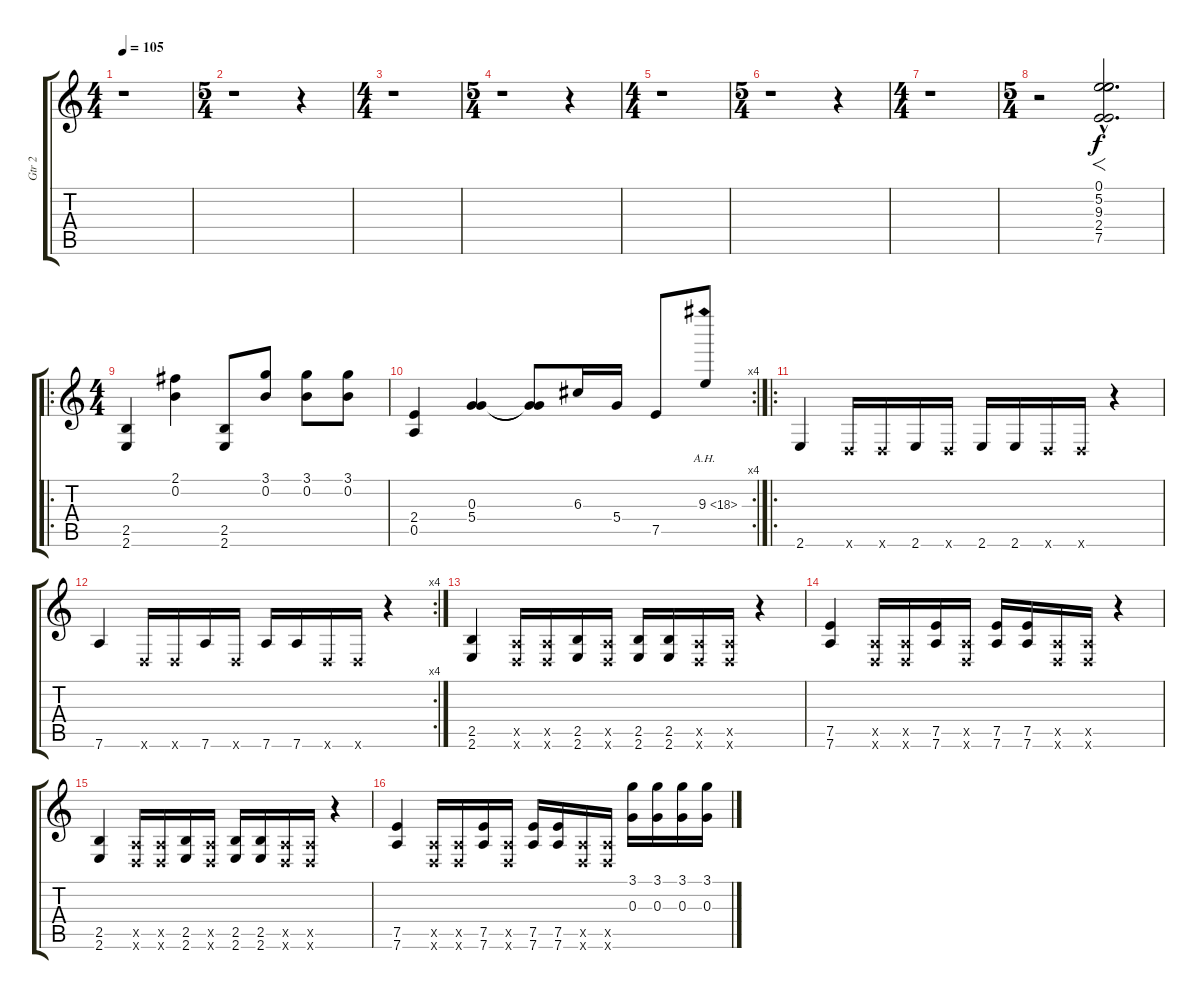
\track ("Gtr 2" "Gtr 2") {instrument distortionguitar}
\staff {score tabs}
\tuning (E4 B3 G3 D3 A2 D2) {hide}
\ts (4 4)
\tempo 105
\clef g2
\ks c
r.1{dy f instrument distortionguitar} |
\ts (5 4)
r.1 r.4 |
\ts (4 4)
r.1 |
\ts (5 4)
r.1 r.4 |
\ts (4 4)
r.1 |
\ts (5 4)
r.1 r.4 |
\ts (4 4)
r.1 |
\ts (5 4)
r.2 (0.1{hac} 5.2{hac} 9.3{hac} 2.4{hac} 7.5{hac}).2{f d} |
\ro
\ts (4 4)
(2.5 2.6).4 (2.1 0.2).4 (2.5 2.6).8 (3.1 0.2).8 (3.1 0.2).8 (3.1 0.2).8 |
\rc 4
(2.4 0.5).4 (0.3 5.4).4 (0.3{t} 5.4{t}).8 6.3.16 5.4.16 7.5.8 9.3{ah 9}.8 |
\ro
2.6.4 0.6{x}.16 0.6{x}.16 2.6.16 0.6{x}.16 2.6.16 2.6.16 0.6{x}.16 0.6{x}.16 r.4 |
\rc 4
7.6.4 0.6{x}.16 0.6{x}.16 7.6.16 0.6{x}.16 7.6.16 7.6.16 0.6{x}.16 0.6{x}.16 r.4 |
(2.5 2.6).4 (0.5{x} 0.6{x}).16 (0.5{x} 0.6{x}).16 (2.5 2.6).16 (0.5{x} 0.6{x}).16 (2.5 2.6).16 (2.5 2.6).16 (0.5{x} 0.6{x}).16 (0.5{x} 0.6{x}).16 r.4 |
(7.5 7.6).4 (0.5{x} 0.6{x}).16 (0.5{x} 0.6{x}).16 (7.5 7.6).16 (0.5{x} 0.6{x}).16 (7.5 7.6).16 (7.5 7.6).16 (0.5{x} 0.6{x}).16 (0.5{x} 0.6{x}).16 r.4 |
(2.5 2.6).4 (0.5{x} 0.6{x}).16 (0.5{x} 0.6{x}).16 (2.5 2.6).16 (0.5{x} 0.6{x}).16 (2.5 2.6).16 (2.5 2.6).16 (0.5{x} 0.6{x}).16 (0.5{x} 0.6{x}).16 r.4 |
(7.5 7.6).4 (0.5{x} 0.6{x}).16 (0.5{x} 0.6{x}).16 (7.5 7.6).16 (0.5{x} 0.6{x}).16 (7.5 7.6).16 (7.5 7.6).16 (0.5{x} 0.6{x}).16 (0.5{x} 0.6{x}).16 (3.1 0.3).16 (3.1 0.3).16 (3.1 0.3).16 (3.1 0.3).16
